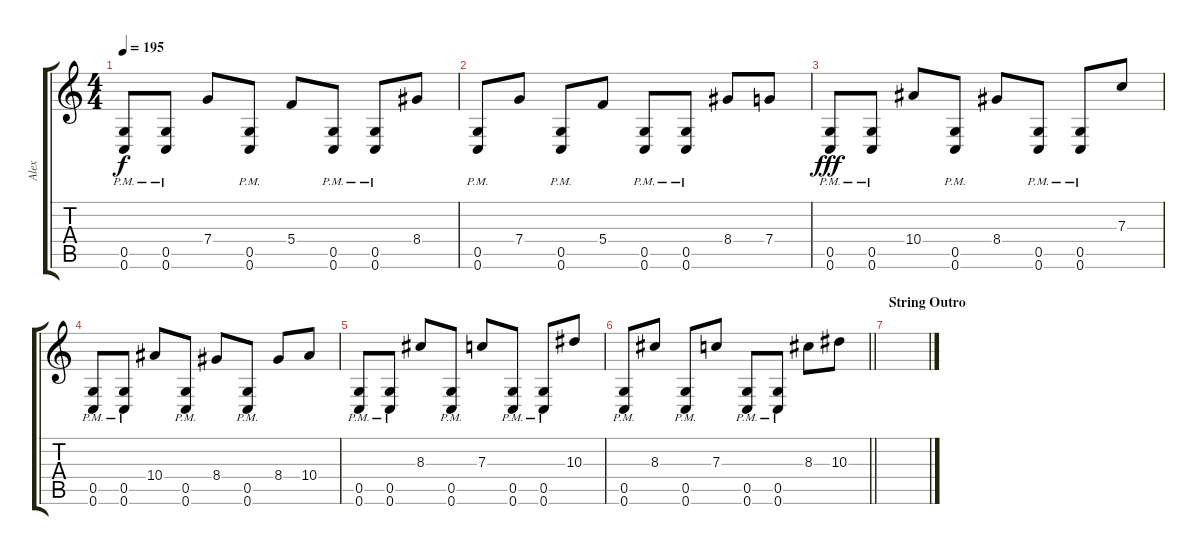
\track ("Alex" "Alex") {instrument distortionguitar}
\staff {score tabs}
\tuning (D4 A3 F3 C3 G2 C2) {hide}
\ts (4 4)
\tempo 195
\clef g2
\ks c
(0.5{pm} 0.6{pm}).8{dy f} (0.5{pm} 0.6{pm}).8 7.4.8 (0.5{pm} 0.6{pm}).8 5.4.8 (0.5{pm} 0.6{pm}).8 (0.5{pm} 0.6{pm}).8 8.4.8 |
(0.5{pm} 0.6{pm}).8 7.4.8 (0.5{pm} 0.6{pm}).8 5.4.8 (0.5{pm} 0.6{pm}).8 (0.5{pm} 0.6{pm}).8 8.4.8 7.4.8 |
(0.5{pm} 0.6{pm}).8{dy fff} (0.5{pm} 0.6{pm}).8 10.4.8 (0.5{pm} 0.6{pm}).8 8.4.8 (0.5{pm} 0.6{pm}).8 (0.5{pm} 0.6{pm}).8 7.3.8 |
(0.5{pm} 0.6{pm}).8 (0.5{pm} 0.6{pm}).8 10.4.8 (0.5{pm} 0.6{pm}).8 8.4.8 (0.5{pm} 0.6{pm}).8 8.4.8 10.4.8 |
(0.5{pm} 0.6{pm}).8 (0.5{pm} 0.6{pm}).8 8.3.8 (0.5{pm} 0.6{pm}).8 7.3.8 (0.5{pm} 0.6{pm}).8 (0.5{pm} 0.6{pm}).8 10.3.8 |
\barLineRight lightlight
(0.5{pm} 0.6{pm}).8 8.3.8 (0.5{pm} 0.6{pm}).8 7.3.8 (0.5{pm} 0.6{pm}).8 (0.5{pm} 0.6{pm}).8 8.3.8 10.3.8 |
\section ("" "String Outro")
